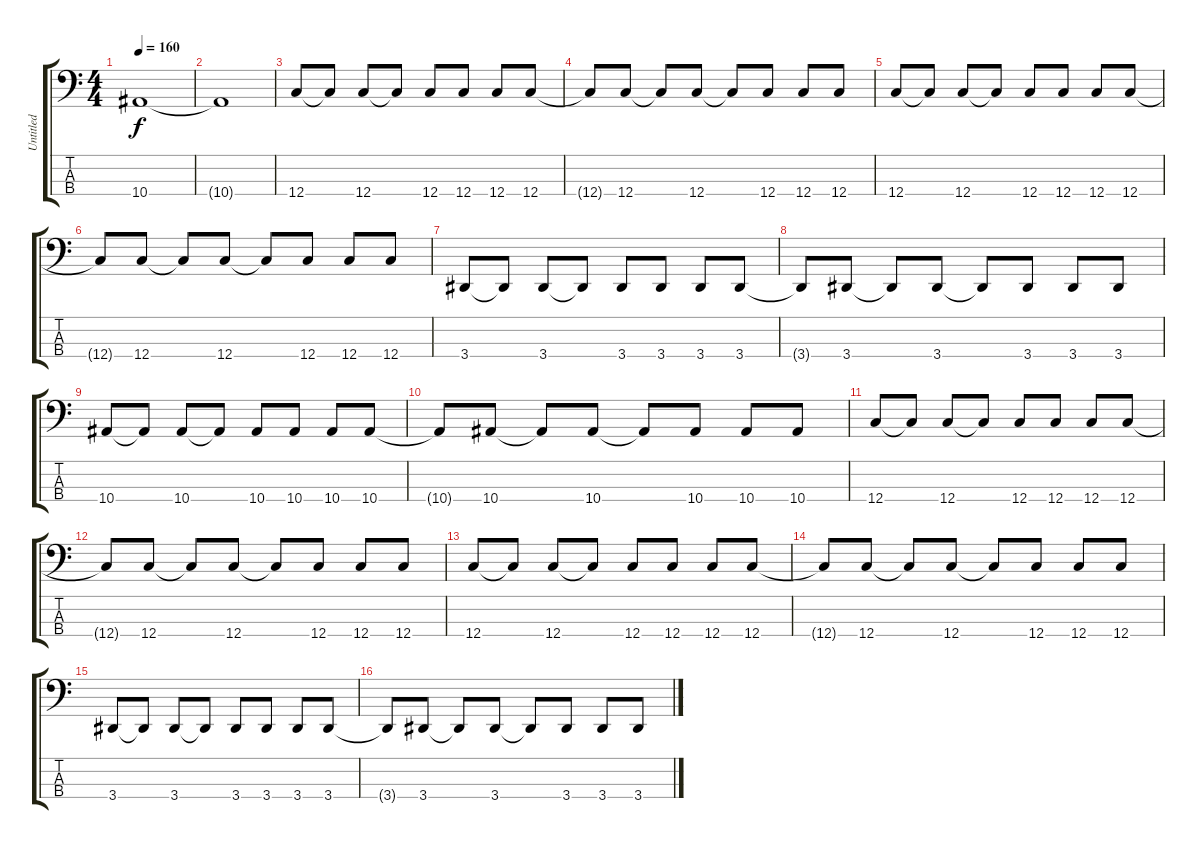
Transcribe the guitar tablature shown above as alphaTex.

\track ("Untitled" "Untitled") {instrument electricbassfinger}
\staff {score tabs}
\tuning (F2 C2 G1 C1) {hide}
\ts (4 4)
\tempo 160
\clef f4
\ks c
10.4.1{dy f} |
10.4{t}.1 |
12.4.8 12.4{t}.8 12.4.8 12.4{t}.8 12.4.8 12.4.8 12.4.8 12.4.8 |
12.4{t}.8 12.4.8 12.4{t}.8 12.4.8 12.4{t}.8 12.4.8 12.4.8 12.4.8 |
12.4.8 12.4{t}.8 12.4.8 12.4{t}.8 12.4.8 12.4.8 12.4.8 12.4.8 |
12.4{t}.8 12.4.8 12.4{t}.8 12.4.8 12.4{t}.8 12.4.8 12.4.8 12.4.8 |
3.4.8 3.4{t}.8 3.4.8 3.4{t}.8 3.4.8 3.4.8 3.4.8 3.4.8 |
3.4{t}.8 3.4.8 3.4{t}.8 3.4.8 3.4{t}.8 3.4.8 3.4.8 3.4.8 |
10.4.8 10.4{t}.8 10.4.8 10.4{t}.8 10.4.8 10.4.8 10.4.8 10.4.8 |
10.4{t}.8 10.4.8 10.4{t}.8 10.4.8 10.4{t}.8 10.4.8 10.4.8 10.4.8 |
12.4.8 12.4{t}.8 12.4.8 12.4{t}.8 12.4.8 12.4.8 12.4.8 12.4.8 |
12.4{t}.8 12.4.8 12.4{t}.8 12.4.8 12.4{t}.8 12.4.8 12.4.8 12.4.8 |
12.4.8 12.4{t}.8 12.4.8 12.4{t}.8 12.4.8 12.4.8 12.4.8 12.4.8 |
12.4{t}.8 12.4.8 12.4{t}.8 12.4.8 12.4{t}.8 12.4.8 12.4.8 12.4.8 |
3.4.8 3.4{t}.8 3.4.8 3.4{t}.8 3.4.8 3.4.8 3.4.8 3.4.8 |
3.4{t}.8 3.4.8 3.4{t}.8 3.4.8 3.4{t}.8 3.4.8 3.4.8 3.4.8
